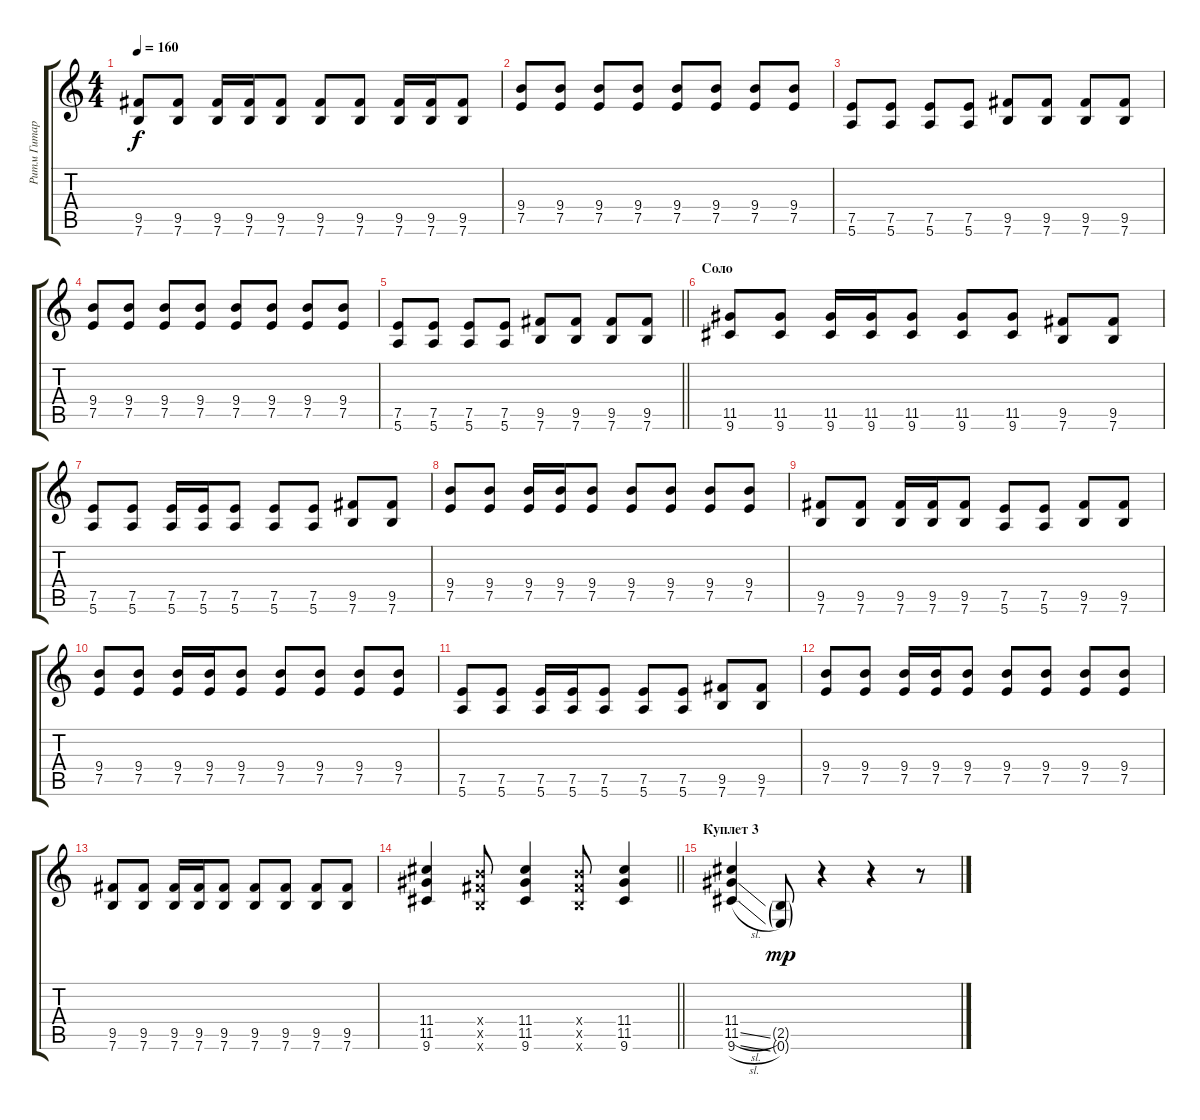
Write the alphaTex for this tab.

\track ("Ритм Гитара" "Ритм Гитар") {instrument overdrivenguitar}
\staff {score tabs}
\tuning (E4 B3 G3 D3 A2 E2) {hide}
\ts (4 4)
\tempo 160
\clef g2
\ks c
(9.5 7.6).8{dy f} (9.5 7.6).8 (9.5 7.6).16 (9.5 7.6).16 (9.5 7.6).8 (9.5 7.6).8 (9.5 7.6).8 (9.5 7.6).16 (9.5 7.6).16 (9.5 7.6).8 |
(9.4 7.5).8 (9.4 7.5).8 (9.4 7.5).8 (9.4 7.5).8 (9.4 7.5).8 (9.4 7.5).8 (9.4 7.5).8 (9.4 7.5).8 |
(7.5 5.6).8 (7.5 5.6).8 (7.5 5.6).8 (7.5 5.6).8 (9.5 7.6).8 (9.5 7.6).8 (9.5 7.6).8 (9.5 7.6).8 |
(9.4 7.5).8 (9.4 7.5).8 (9.4 7.5).8 (9.4 7.5).8 (9.4 7.5).8 (9.4 7.5).8 (9.4 7.5).8 (9.4 7.5).8 |
\barLineRight lightlight
(7.5 5.6).8 (7.5 5.6).8 (7.5 5.6).8 (7.5 5.6).8 (9.5 7.6).8 (9.5 7.6).8 (9.5 7.6).8 (9.5 7.6).8 |
\section ("" "Соло")
(11.5 9.6).8 (11.5 9.6).8 (11.5 9.6).16 (11.5 9.6).16 (11.5 9.6).8 (11.5 9.6).8 (11.5 9.6).8 (9.5 7.6).8 (9.5 7.6).8 |
(7.5 5.6).8 (7.5 5.6).8 (7.5 5.6).16 (7.5 5.6).16 (7.5 5.6).8 (7.5 5.6).8 (7.5 5.6).8 (9.5 7.6).8 (9.5 7.6).8 |
(9.4 7.5).8 (9.4 7.5).8 (9.4 7.5).16 (9.4 7.5).16 (9.4 7.5).8 (9.4 7.5).8 (9.4 7.5).8 (9.4 7.5).8 (9.4 7.5).8 |
(9.5 7.6).8 (9.5 7.6).8 (9.5 7.6).16 (9.5 7.6).16 (9.5 7.6).8 (7.5 5.6).8 (7.5 5.6).8 (9.5 7.6).8 (9.5 7.6).8 |
(9.4 7.5).8 (9.4 7.5).8 (9.4 7.5).16 (9.4 7.5).16 (9.4 7.5).8 (9.4 7.5).8 (9.4 7.5).8 (9.4 7.5).8 (9.4 7.5).8 |
(7.5 5.6).8 (7.5 5.6).8 (7.5 5.6).16 (7.5 5.6).16 (7.5 5.6).8 (7.5 5.6).8 (7.5 5.6).8 (9.5 7.6).8 (9.5 7.6).8 |
(9.4 7.5).8 (9.4 7.5).8 (9.4 7.5).16 (9.4 7.5).16 (9.4 7.5).8 (9.4 7.5).8 (9.4 7.5).8 (9.4 7.5).8 (9.4 7.5).8 |
(9.5 7.6).8 (9.5 7.6).8 (9.5 7.6).16 (9.5 7.6).16 (9.5 7.6).8 (9.5 7.6).8 (9.5 7.6).8 (9.5 7.6).8 (9.5 7.6).8 |
\barLineRight lightlight
(11.4 11.5 9.6).4 (9.4{x} 9.5{x} 7.6{x}).8 (11.4 11.5 9.6).4 (9.4{x} 9.5{x} 7.6{x}).8 (11.4 11.5 9.6).4 |
\section ("" "Куплет 3")
(11.4 11.5{sl} 9.6{sl}).4 (2.5{g} 0.6{g}).8{dy mp} r.4 r.4 r.8
